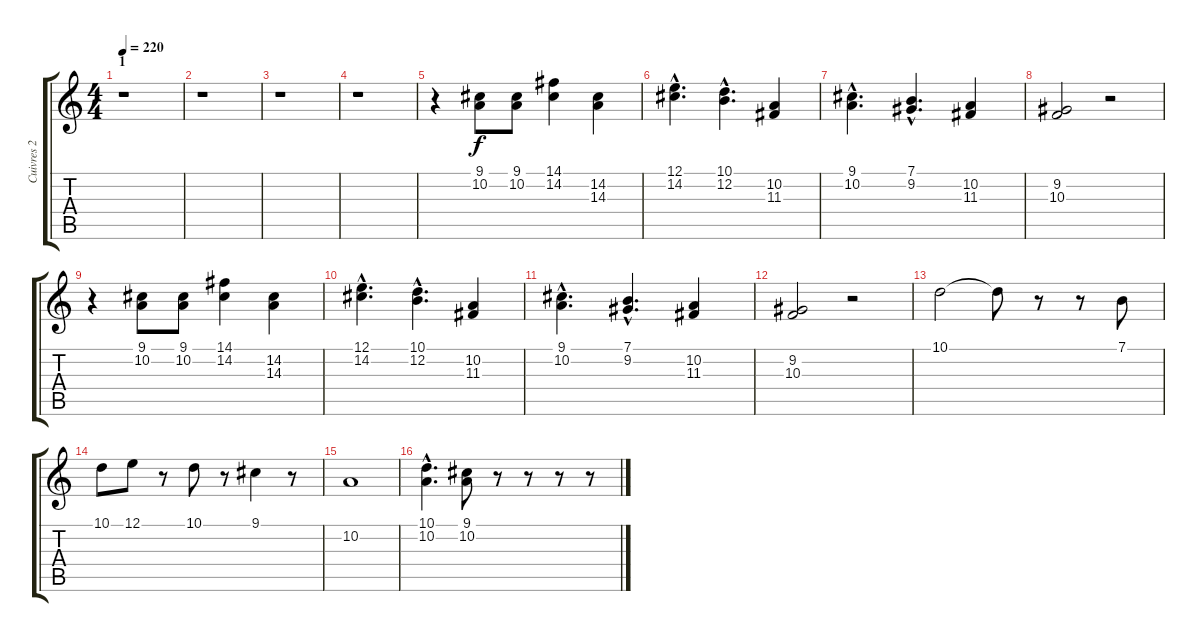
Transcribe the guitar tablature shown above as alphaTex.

\track ("Cuivres 2" "Cuivres 2") {instrument trumpet}
\staff {score tabs}
\tuning (E4 B3 G3 D3 A2 E2) {hide}
\ts (4 4)
\section ("" "1")
\tempo 220
\clef g2
\ks c
r.1{dy f instrument trumpet} |
r.1 |
r.1 |
r.1 |
r.4 (9.1 10.2).8 (9.1 10.2).8 (14.1 14.2).4 (14.2 14.3).4 |
(12.1{hac} 14.2{hac}).4{d} (10.1{hac} 12.2{hac}).4{d} (10.2 11.3).4 |
(9.1{hac} 10.2{hac}).4{d} (7.1{hac} 9.2{hac}).4{d} (10.2 11.3).4 |
(9.2 10.3).2 r.2 |
r.4 (9.1 10.2).8 (9.1 10.2).8 (14.1 14.2).4 (14.2 14.3).4 |
(12.1{hac} 14.2{hac}).4{d} (10.1{hac} 12.2{hac}).4{d} (10.2 11.3).4 |
(9.1{hac} 10.2{hac}).4{d} (7.1{hac} 9.2{hac}).4{d} (10.2 11.3).4 |
(9.2 10.3).2 r.2 |
10.1.2 10.1{t}.8 r.8 r.8 7.1.8 |
10.1.8 12.1.8 r.8 10.1.8 r.8 9.1.4 r.8 |
10.2.1 |
(10.1{hac} 10.2{hac}).4{d} (9.1 10.2).8 r.8 r.8 r.8 r.8
